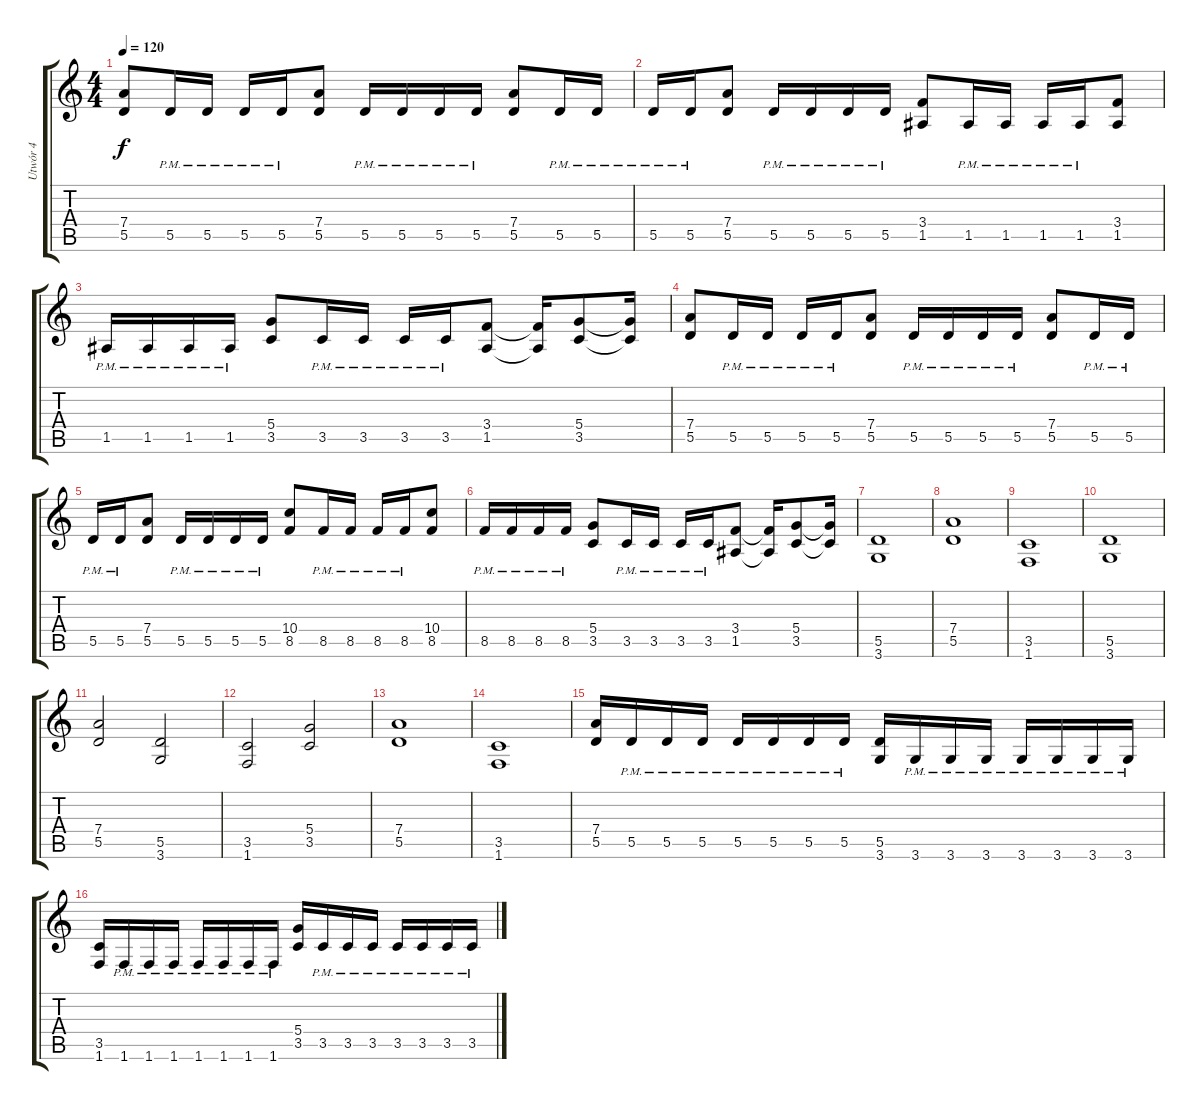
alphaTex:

\track ("Utwór 4" "Utwór 4") {instrument distortionguitar}
\staff {score tabs}
\tuning (E4 B3 G3 D3 A2 E2) {hide}
\ts (4 4)
\tempo 120
\clef g2
\ks c
(7.4 5.5).8{dy f} 5.5{pm}.16 5.5{pm}.16 5.5{pm}.16 5.5{pm}.16 (7.4 5.5).8 5.5{pm}.16 5.5{pm}.16 5.5{pm}.16 5.5{pm}.16 (7.4 5.5).8 5.5{pm}.16 5.5{pm}.16 |
5.5{pm}.16 5.5{pm}.16 (7.4 5.5).8 5.5{pm}.16 5.5{pm}.16 5.5{pm}.16 5.5{pm}.16 (3.4 1.5).8 1.5{pm}.16 1.5{pm}.16 1.5{pm}.16 1.5{pm}.16 (3.4 1.5).8 |
1.5{pm}.16 1.5{pm}.16 1.5{pm}.16 1.5{pm}.16 (5.4 3.5).8 3.5{pm}.16 3.5{pm}.16 3.5{pm}.16 3.5{pm}.16 (3.4 1.5).8 (3.4{t} 1.5{t}).16 (5.4 3.5).8 (5.4{t} 3.5{t}).16 |
(7.4 5.5).8 5.5{pm}.16 5.5{pm}.16 5.5{pm}.16 5.5{pm}.16 (7.4 5.5).8 5.5{pm}.16 5.5{pm}.16 5.5{pm}.16 5.5{pm}.16 (7.4 5.5).8 5.5{pm}.16 5.5{pm}.16 |
5.5{pm}.16 5.5{pm}.16 (7.4 5.5).8 5.5{pm}.16 5.5{pm}.16 5.5{pm}.16 5.5{pm}.16 (10.4 8.5).8 8.5{pm}.16 8.5{pm}.16 8.5{pm}.16 8.5{pm}.16 (10.4 8.5).8 |
8.5{pm}.16 8.5{pm}.16 8.5{pm}.16 8.5{pm}.16 (5.4 3.5).8 3.5{pm}.16 3.5{pm}.16 3.5{pm}.16 3.5{pm}.16 (3.4 1.5).8 (3.4{t} 1.5{t}).16 (5.4 3.5).8 (5.4{t} 3.5{t}).16 |
(5.5 3.6).1 |
(7.4 5.5).1 |
(3.5 1.6).1 |
(5.5 3.6).1 |
(7.4 5.5).2 (5.5 3.6).2 |
(3.5 1.6).2 (5.4 3.5).2 |
(7.4 5.5).1 |
(3.5 1.6).1 |
(7.4 5.5).16 5.5{pm}.16 5.5{pm}.16 5.5{pm}.16 5.5{pm}.16 5.5{pm}.16 5.5{pm}.16 5.5{pm}.16 (5.5 3.6).16 3.6{pm}.16 3.6{pm}.16 3.6{pm}.16 3.6{pm}.16 3.6{pm}.16 3.6{pm}.16 3.6{pm}.16 |
(3.5 1.6).16 1.6{pm}.16 1.6{pm}.16 1.6{pm}.16 1.6{pm}.16 1.6{pm}.16 1.6{pm}.16 1.6{pm}.16 (5.4 3.5).16 3.5{pm}.16 3.5{pm}.16 3.5{pm}.16 3.5{pm}.16 3.5{pm}.16 3.5{pm}.16 3.5{pm}.16
